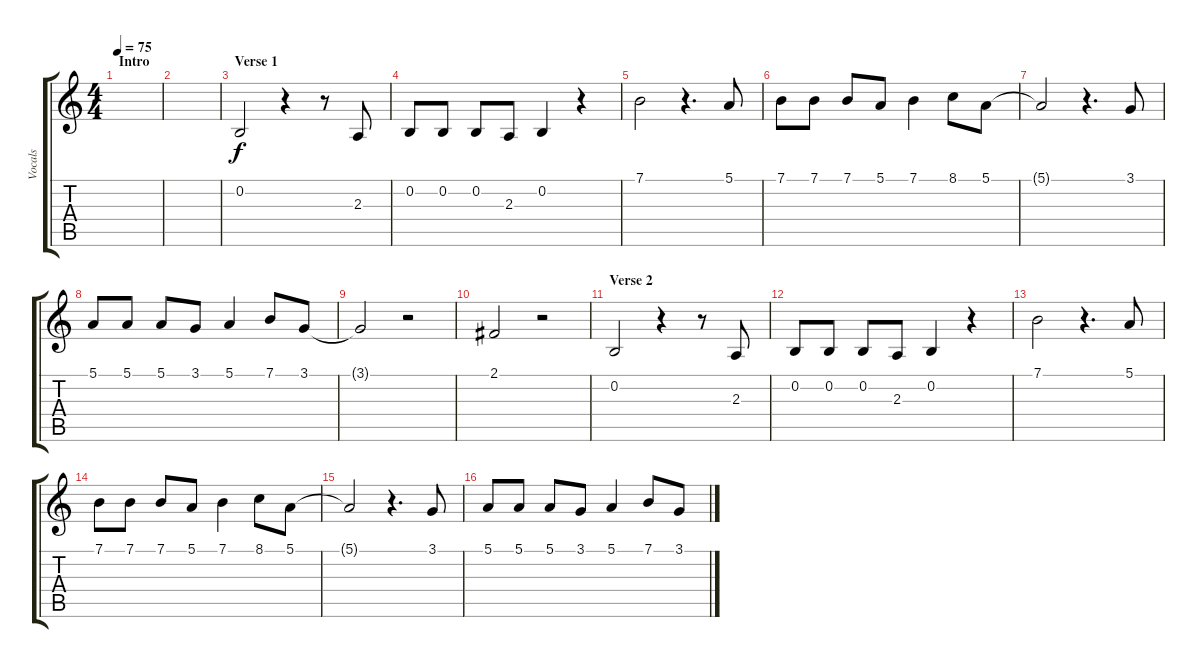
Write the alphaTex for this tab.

\track ("Vocals" "Vocals") {instrument trumpet}
\staff {score tabs}
\tuning (E4 B3 G3 D3 A2 E2) {hide}
\ts (4 4)
\section ("" "Intro")
\tempo 75
\clef g2
\ks c
|
|
\section ("" "Verse 1")
0.2.2 r.4 r.8 2.3.8 |
0.2.8 0.2.8 0.2.8 2.3.8 0.2.4 r.4 |
7.1.2 r.4{d} 5.1.8 |
7.1.8 7.1.8 7.1.8 5.1.8 7.1.4 8.1.8 5.1.8 |
5.1{t}.2 r.4{d} 3.1.8 |
5.1.8 5.1.8 5.1.8 3.1.8 5.1.4 7.1.8 3.1.8 |
3.1{t}.2 r.2 |
2.1.2 r.2 |
\section ("" "Verse 2")
0.2.2 r.4 r.8 2.3.8 |
0.2.8 0.2.8 0.2.8 2.3.8 0.2.4 r.4 |
7.1.2 r.4{d} 5.1.8 |
7.1.8 7.1.8 7.1.8 5.1.8 7.1.4 8.1.8 5.1.8 |
5.1{t}.2 r.4{d} 3.1.8 |
5.1.8 5.1.8 5.1.8 3.1.8 5.1.4 7.1.8 3.1.8
